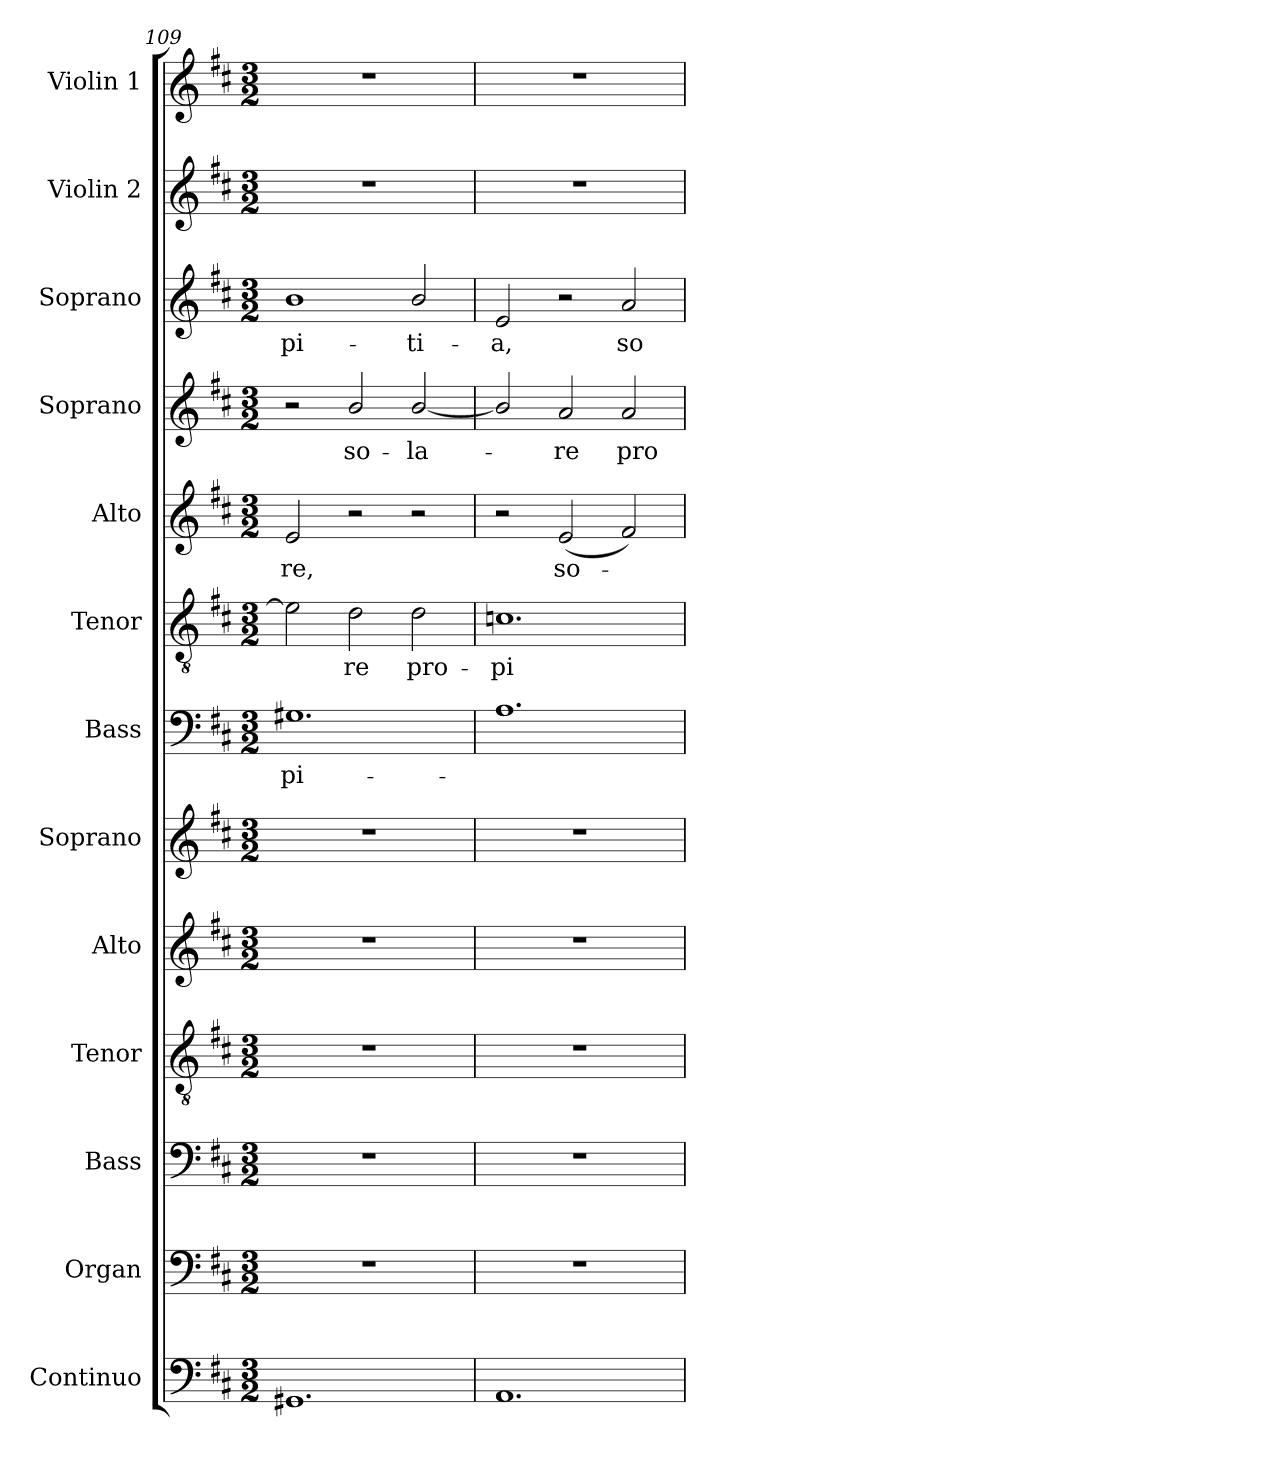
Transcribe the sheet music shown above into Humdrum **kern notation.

**kern	**kern	**kern	**kern	**kern	**kern	**kern	**text	**kern	**text	**kern	**text	**kern	**text	**kern	**text	**kern	**kern
*part13	*part12	*part11	*part10	*part9	*part8	*part7	*part7	*part6	*part6	*part5	*part5	*part4	*part4	*part3	*part3	*part2	*part1
*staff13	*staff12	*staff11	*staff10	*staff9	*staff8	*staff7	*staff7	*staff6	*staff6	*staff5	*staff5	*staff4	*staff4	*staff3	*staff3	*staff2	*staff1
*I"Continuo	*I"Organ	*I"Bass	*I"Tenor	*I"Alto	*I"Soprano	*I"Bass	*	*I"Tenor	*	*I"Alto	*	*I"Soprano	*	*I"Soprano	*	*I"Violin 2	*I"Violin 1
*I'Cont.	*I'Org.	*I'B.	*I'T.	*I'A.	*I'S.	*I'B.	*	*I'T.	*	*I'A.	*	*I'S.	*	*I'S.	*	*I'Vln. 2	*I'Vln. 1
*clefF4	*clefF4	*clefF4	*clefGv2	*clefG2	*clefG2	*clefF4	*	*clefGv2	*	*clefG2	*	*clefG2	*	*clefG2	*	*clefG2	*clefG2
*	*	*	*ITrd7c12	*	*	*	*	*ITrd7c12	*	*	*	*	*	*	*	*	*
*k[f#c#]	*k[f#c#]	*k[f#c#]	*k[f#c#]	*k[f#c#]	*k[f#c#]	*k[f#c#]	*	*k[f#c#]	*	*k[f#c#]	*	*k[f#c#]	*	*k[f#c#]	*	*k[f#c#]	*k[f#c#]
*D:	*D:	*D:	*D:	*D:	*D:	*D:	*	*D:	*	*D:	*	*D:	*	*D:	*	*D:	*D:
*M3/2	*M3/2	*M3/2	*M3/2	*M3/2	*M3/2	*M3/2	*	*M3/2	*	*M3/2	*	*M3/2	*	*M3/2	*	*M3/2	*M3/2
=109	=109	=109	=109	=109	=109	=109	=109	=109	=109	=109	=109	=109	=109	=109	=109	=109	=109
!	!LO:N:vis=1	!LO:N:vis=1	!LO:N:vis=1	!LO:N:vis=1	!LO:N:vis=1	!	!	!	!	!	!	!	!	!	!	!	!
!	!	!	!	!	!	!	!LO:LY:b:color=#000000	!	!	!	!	!	!	!	!	!	!
!	!	!	!	!	!	!	!	!	!	!	!LO:LY:b:color=#000000	!	!	!	!	!	!
!	!	!	!	!	!	!	!	!	!	!	!	!	!	!	!LO:LY:b:color=#000000	!LO:N:vis=1	!LO:N:vis=1
1.GG#Xi	1.r	1.r	1.r	1.r	1.r	1.G#Xi	-pi-	2Ei\]	.	2ei/	-re,	2r	.	1bi	-pi-	1.r	1.r
!	!	!	!	!	!	!	!	!	!LO:LY:b:color=#000000	!	!	!	!	!	!	!	!
!	!	!	!	!	!	!	!	!	!	!	!	!	!LO:LY:b:color=#000000	!	!	!	!
.	.	.	.	.	.	.	.	2Di\	-re	2r	.	2bi/	so-	.	.	.	.
!	!	!	!	!	!	!	!	!	!LO:LY:b:color=#000000	!	!	!	!	!	!	!	!
!	!	!	!	!	!	!	!	!	!	!	!	!	!LO:LY:b:color=#000000	!	!	!	!
!	!	!	!	!	!	!	!	!	!	!	!	!	!	!	!LO:LY:b:color=#000000	!	!
.	.	.	.	.	.	.	.	2Di\	pro-	2r	.	[<2bi/	-la-	2bi/	-ti-	.	.
=110	=110	=110	=110	=110	=110	=110	=110	=110	=110	=110	=110	=110	=110	=110	=110	=110	=110
!	!LO:N:vis=1	!LO:N:vis=1	!LO:N:vis=1	!LO:N:vis=1	!LO:N:vis=1	!	!	!	!	!	!	!	!	!	!	!	!
!	!	!	!	!	!	!	!	!	!LO:LY:b:color=#000000	!	!	!	!	!	!	!	!
!	!	!	!	!	!	!	!	!	!	!	!	!	!	!	!LO:LY:b:color=#000000	!LO:N:vis=1	!LO:N:vis=1
1.AAi	1.r	1.r	1.r	1.r	1.r	1.Ai	.	1.Cni	-pi-	2r	.	2bi/]	.	2ei/	-a,	1.r	1.r
!	!	!	!	!	!	!	!	!	!	!	!LO:LY:b:color=#000000	!	!	!	!	!	!
!	!	!	!	!	!	!	!	!	!	!	!	!	!LO:LY:b:color=#000000	!	!	!	!
.	.	.	.	.	.	.	.	.	.	(2ei/	so-	2ai/	-re	2r	.	.	.
!	!	!	!	!	!	!	!	!	!	!	!	!	!LO:LY:b:color=#000000	!	!	!	!
!	!	!	!	!	!	!	!	!	!	!	!	!	!	!	!LO:LY:b:color=#000000	!	!
.	.	.	.	.	.	.	.	.	.	2f#i/)	.	2ai/	pro-	2ai/	so-	.	.
=	=	=	=	=	=	=	=	=	=	=	=	=	=	=	=	=	=
*-	*-	*-	*-	*-	*-	*-	*-	*-	*-	*-	*-	*-	*-	*-	*-	*-	*-
